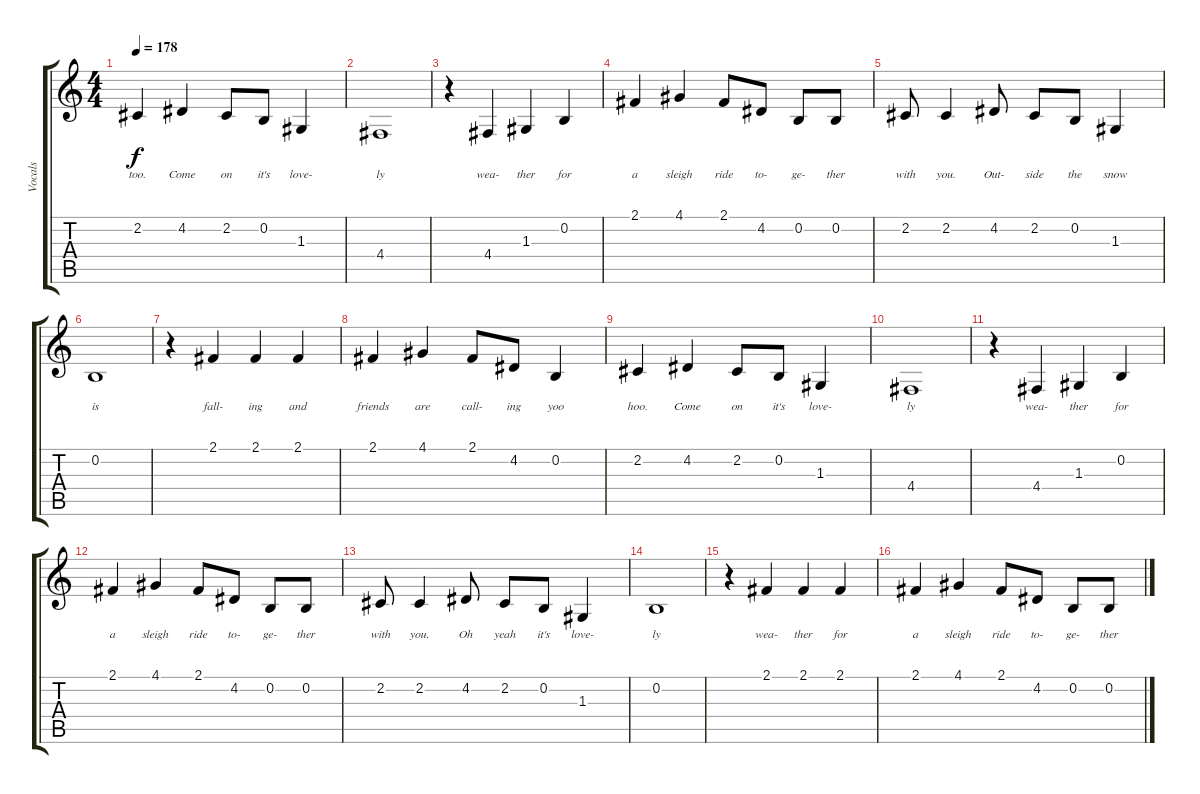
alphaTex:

\track ("Vocals" "Vocals") {instrument tenorsax}
\staff {score tabs}
\tuning (E4 B3 G3 D3 A2 E2) {hide}
\ts (4 4)
\tempo 178
\clef g2
\ks c
2.2.4{lyrics (0 "too.") lyrics (1 "") lyrics (2 "") lyrics (3 "") lyrics (4 "") dy f} 4.2.4{lyrics (0 "Come") lyrics (1 "") lyrics (2 "") lyrics (3 "") lyrics (4 "")} 2.2.8{lyrics (0 "on") lyrics (1 "") lyrics (2 "") lyrics (3 "") lyrics (4 "")} 0.2.8{lyrics (0 "it's") lyrics (1 "") lyrics (2 "") lyrics (3 "") lyrics (4 "")} 1.3.4{lyrics (0 "love-") lyrics (1 "") lyrics (2 "") lyrics (3 "") lyrics (4 "")} |
4.4.1{lyrics (0 "ly") lyrics (1 "") lyrics (2 "") lyrics (3 "") lyrics (4 "")} |
r.4 4.4.4{lyrics (0 "wea-") lyrics (1 "") lyrics (2 "") lyrics (3 "") lyrics (4 "")} 1.3.4{lyrics (0 "ther") lyrics (1 "") lyrics (2 "") lyrics (3 "") lyrics (4 "")} 0.2.4{lyrics (0 "for") lyrics (1 "") lyrics (2 "") lyrics (3 "") lyrics (4 "")} |
2.1.4{lyrics (0 "a") lyrics (1 "") lyrics (2 "") lyrics (3 "") lyrics (4 "")} 4.1.4{lyrics (0 "sleigh") lyrics (1 "") lyrics (2 "") lyrics (3 "") lyrics (4 "")} 2.1.8{lyrics (0 "ride") lyrics (1 "") lyrics (2 "") lyrics (3 "") lyrics (4 "")} 4.2.8{lyrics (0 "to-") lyrics (1 "") lyrics (2 "") lyrics (3 "") lyrics (4 "")} 0.2.8{lyrics (0 "ge-") lyrics (1 "") lyrics (2 "") lyrics (3 "") lyrics (4 "")} 0.2.8{lyrics (0 "ther") lyrics (1 "") lyrics (2 "") lyrics (3 "") lyrics (4 "")} |
2.2.8{lyrics (0 "with") lyrics (1 "") lyrics (2 "") lyrics (3 "") lyrics (4 "")} 2.2.4{lyrics (0 "you.") lyrics (1 "") lyrics (2 "") lyrics (3 "") lyrics (4 "")} 4.2.8{lyrics (0 "Out-") lyrics (1 "") lyrics (2 "") lyrics (3 "") lyrics (4 "")} 2.2.8{lyrics (0 "side") lyrics (1 "") lyrics (2 "") lyrics (3 "") lyrics (4 "")} 0.2.8{lyrics (0 "the") lyrics (1 "") lyrics (2 "") lyrics (3 "") lyrics (4 "")} 1.3.4{lyrics (0 "snow") lyrics (1 "") lyrics (2 "") lyrics (3 "") lyrics (4 "")} |
0.2.1{lyrics (0 "is") lyrics (1 "") lyrics (2 "") lyrics (3 "") lyrics (4 "")} |
r.4 2.1.4{lyrics (0 "fall-") lyrics (1 "") lyrics (2 "") lyrics (3 "") lyrics (4 "")} 2.1.4{lyrics (0 "ing") lyrics (1 "") lyrics (2 "") lyrics (3 "") lyrics (4 "")} 2.1.4{lyrics (0 "and") lyrics (1 "") lyrics (2 "") lyrics (3 "") lyrics (4 "")} |
2.1.4{lyrics (0 "friends") lyrics (1 "") lyrics (2 "") lyrics (3 "") lyrics (4 "")} 4.1.4{lyrics (0 "are") lyrics (1 "") lyrics (2 "") lyrics (3 "") lyrics (4 "")} 2.1.8{lyrics (0 "call-") lyrics (1 "") lyrics (2 "") lyrics (3 "") lyrics (4 "")} 4.2.8{lyrics (0 "ing") lyrics (1 "") lyrics (2 "") lyrics (3 "") lyrics (4 "")} 0.2.4{lyrics (0 "yoo") lyrics (1 "") lyrics (2 "") lyrics (3 "") lyrics (4 "")} |
2.2.4{lyrics (0 "hoo.") lyrics (1 "") lyrics (2 "") lyrics (3 "") lyrics (4 "")} 4.2.4{lyrics (0 "Come") lyrics (1 "") lyrics (2 "") lyrics (3 "") lyrics (4 "")} 2.2.8{lyrics (0 "on") lyrics (1 "") lyrics (2 "") lyrics (3 "") lyrics (4 "")} 0.2.8{lyrics (0 "it's") lyrics (1 "") lyrics (2 "") lyrics (3 "") lyrics (4 "")} 1.3.4{lyrics (0 "love-") lyrics (1 "") lyrics (2 "") lyrics (3 "") lyrics (4 "")} |
4.4.1{lyrics (0 "ly") lyrics (1 "") lyrics (2 "") lyrics (3 "") lyrics (4 "")} |
r.4 4.4.4{lyrics (0 "wea-") lyrics (1 "") lyrics (2 "") lyrics (3 "") lyrics (4 "")} 1.3.4{lyrics (0 "ther") lyrics (1 "") lyrics (2 "") lyrics (3 "") lyrics (4 "")} 0.2.4{lyrics (0 "for") lyrics (1 "") lyrics (2 "") lyrics (3 "") lyrics (4 "")} |
2.1.4{lyrics (0 "a") lyrics (1 "") lyrics (2 "") lyrics (3 "") lyrics (4 "")} 4.1.4{lyrics (0 "sleigh") lyrics (1 "") lyrics (2 "") lyrics (3 "") lyrics (4 "")} 2.1.8{lyrics (0 "ride") lyrics (1 "") lyrics (2 "") lyrics (3 "") lyrics (4 "")} 4.2.8{lyrics (0 "to-") lyrics (1 "") lyrics (2 "") lyrics (3 "") lyrics (4 "")} 0.2.8{lyrics (0 "ge-") lyrics (1 "") lyrics (2 "") lyrics (3 "") lyrics (4 "")} 0.2.8{lyrics (0 "ther") lyrics (1 "") lyrics (2 "") lyrics (3 "") lyrics (4 "")} |
2.2.8{lyrics (0 "with") lyrics (1 "") lyrics (2 "") lyrics (3 "") lyrics (4 "")} 2.2.4{lyrics (0 "you.") lyrics (1 "") lyrics (2 "") lyrics (3 "") lyrics (4 "")} 4.2.8{lyrics (0 "Oh") lyrics (1 "") lyrics (2 "") lyrics (3 "") lyrics (4 "")} 2.2.8{lyrics (0 "yeah") lyrics (1 "") lyrics (2 "") lyrics (3 "") lyrics (4 "")} 0.2.8{lyrics (0 "it's") lyrics (1 "") lyrics (2 "") lyrics (3 "") lyrics (4 "")} 1.3.4{lyrics (0 "love-") lyrics (1 "") lyrics (2 "") lyrics (3 "") lyrics (4 "")} |
0.2.1{lyrics (0 "ly") lyrics (1 "") lyrics (2 "") lyrics (3 "") lyrics (4 "")} |
r.4 2.1.4{lyrics (0 "wea-") lyrics (1 "") lyrics (2 "") lyrics (3 "") lyrics (4 "")} 2.1.4{lyrics (0 "ther") lyrics (1 "") lyrics (2 "") lyrics (3 "") lyrics (4 "")} 2.1.4{lyrics (0 "for") lyrics (1 "") lyrics (2 "") lyrics (3 "") lyrics (4 "")} |
2.1.4{lyrics (0 "a") lyrics (1 "") lyrics (2 "") lyrics (3 "") lyrics (4 "")} 4.1.4{lyrics (0 "sleigh") lyrics (1 "") lyrics (2 "") lyrics (3 "") lyrics (4 "")} 2.1.8{lyrics (0 "ride") lyrics (1 "") lyrics (2 "") lyrics (3 "") lyrics (4 "")} 4.2.8{lyrics (0 "to-") lyrics (1 "") lyrics (2 "") lyrics (3 "") lyrics (4 "")} 0.2.8{lyrics (0 "ge-") lyrics (1 "") lyrics (2 "") lyrics (3 "") lyrics (4 "")} 0.2.8{lyrics (0 "ther") lyrics (1 "") lyrics (2 "") lyrics (3 "") lyrics (4 "")}
